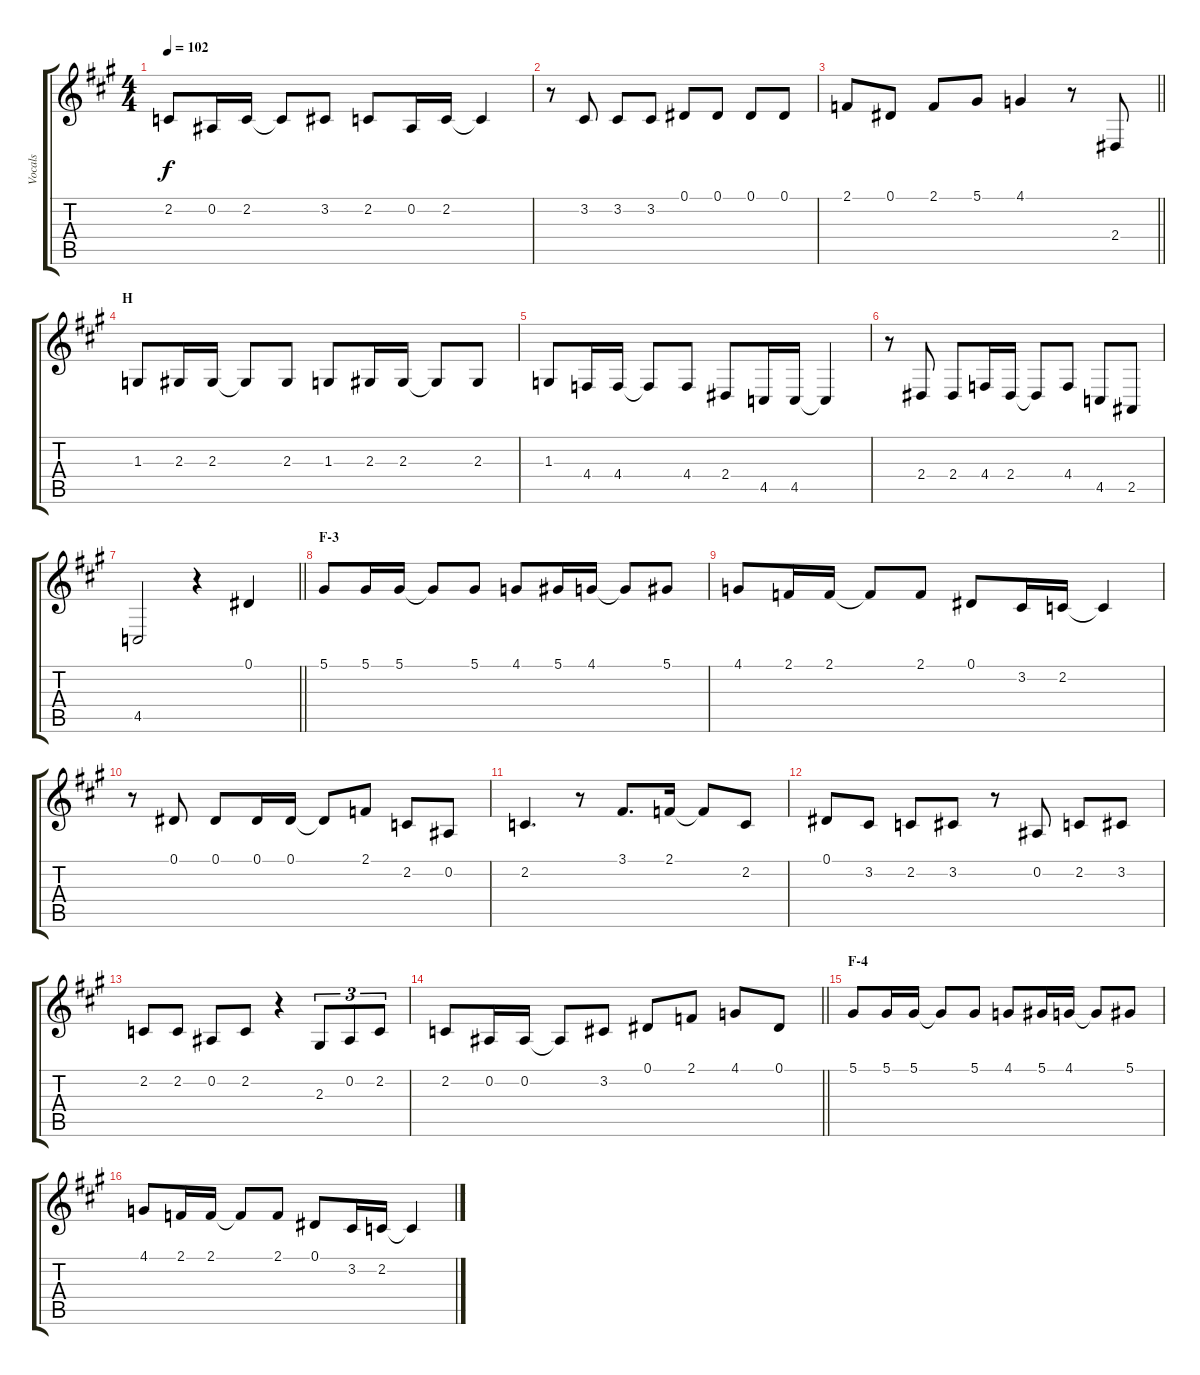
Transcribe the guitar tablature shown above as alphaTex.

\track ("Vocals" "Vocals") {instrument voiceoohs}
\staff {score tabs}
\tuning (Eb4 Bb3 Gb3 Db3 Ab2 Eb2) {hide}
\ts (4 4)
\tempo 102
\clef g2
\ks a
2.2.8{dy f} 0.2.16 2.2.16 2.2{t}.8 3.2.8 2.2.8 0.2.16 2.2.16 2.2{t}.4 |
r.8 3.2.8 3.2.8 3.2.8 0.1.8 0.1.8 0.1.8 0.1.8 |
\barLineRight lightlight
2.1.8 0.1.8 2.1.8 5.1.8 4.1.4 r.8 2.4.8 |
\section ("" "H")
1.3.8 2.3.16 2.3.16 2.3{t}.8 2.3.8 1.3.8 2.3.16 2.3.16 2.3{t}.8 2.3.8 |
1.3.8 4.4.16 4.4.16 4.4{t}.8 4.4.8 2.4.8 4.5.16 4.5.16 4.5{t}.4 |
r.8 2.4.8 2.4.8 4.4.16 2.4.16 2.4{t}.8 4.4.8 4.5.8 2.5.8 |
\barLineRight lightlight
4.5.2 r.4 0.1.4 |
\section ("" "F-3")
5.1.8 5.1.16 5.1.16 5.1{t}.8 5.1.8 4.1.8 5.1.16 4.1.16 4.1{t}.8 5.1.8 |
4.1.8 2.1.16 2.1.16 2.1{t}.8 2.1.8 0.1.8 3.2.16 2.2.16 2.2{t}.4 |
r.8 0.1.8 0.1.8 0.1.16 0.1.16 0.1{t}.8 2.1.8 2.2.8 0.2.8 |
2.2.4{d} r.8 3.1.8{d} 2.1.16 2.1{t}.8 2.2.8 |
0.1.8 3.2.8 2.2.8 3.2.8 r.8 0.2.8 2.2.8 3.2.8 |
2.2.8 2.2.8 0.2.8 2.2.8 r.4 2.3.8{tu (3 2)} 0.2.8{tu (3 2)} 2.2.8{tu (3 2)} |
\barLineRight lightlight
2.2.8 0.2.16 0.2.16 0.2{t}.8 3.2.8 0.1.8 2.1.8 4.1.8 0.1.8 |
\section ("" "F-4")
5.1.8 5.1.16 5.1.16 5.1{t}.8 5.1.8 4.1.8 5.1.16 4.1.16 4.1{t}.8 5.1.8 |
4.1.8 2.1.16 2.1.16 2.1{t}.8 2.1.8 0.1.8 3.2.16 2.2.16 2.2{t}.4
